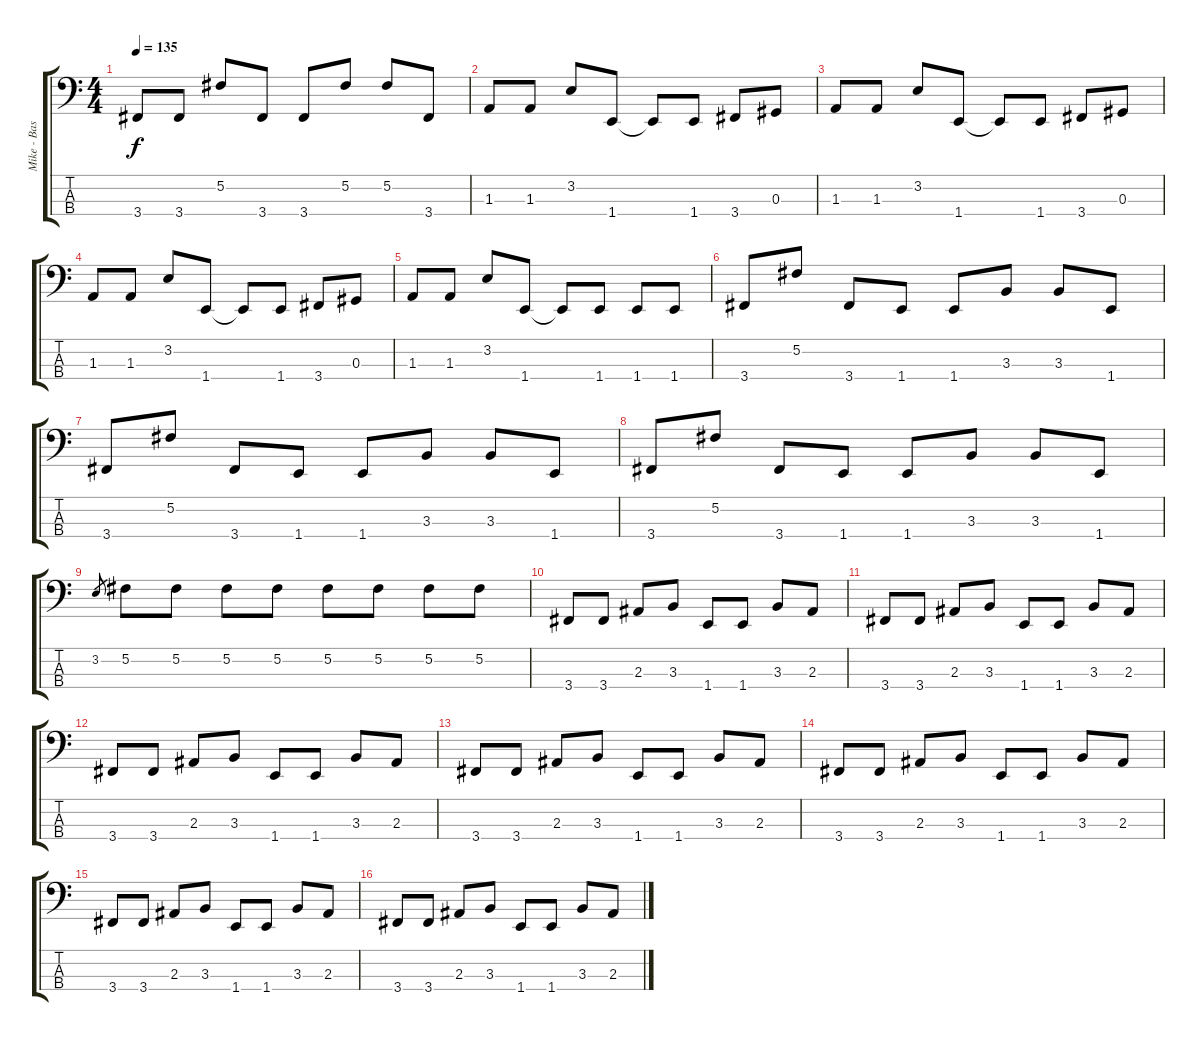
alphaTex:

\track ("Mike - Bass Right" "Mike - Bas") {instrument electricbasspick}
\staff {score tabs}
\tuning (Gb2 Db2 Ab1 Eb1) {hide}
\ts (4 4)
\tempo 135
\clef f4
\ks c
3.4.8{dy f} 3.4.8 5.2.8 3.4.8 3.4.8 5.2.8 5.2.8 3.4.8 |
1.3.8 1.3.8 3.2.8 1.4.8 1.4{t}.8 1.4.8 3.4.8 0.3.8 |
1.3.8 1.3.8 3.2.8 1.4.8 1.4{t}.8 1.4.8 3.4.8 0.3.8 |
1.3.8 1.3.8 3.2.8 1.4.8 1.4{t}.8 1.4.8 3.4.8 0.3.8 |
1.3.8 1.3.8 3.2.8 1.4.8 1.4{t}.8 1.4.8 1.4.8 1.4.8 |
3.4.8 5.2.8 3.4.8 1.4.8 1.4.8 3.3.8 3.3.8 1.4.8 |
3.4.8 5.2.8 3.4.8 1.4.8 1.4.8 3.3.8 3.3.8 1.4.8 |
3.4.8 5.2.8 3.4.8 1.4.8 1.4.8 3.3.8 3.3.8 1.4.8 |
3.2.8{gr} 5.2.8 5.2.8 5.2.8 5.2.8 5.2.8 5.2.8 5.2.8 5.2.8 |
3.4.8 3.4.8 2.3.8 3.3.8 1.4.8 1.4.8 3.3.8 2.3.8 |
3.4.8 3.4.8 2.3.8 3.3.8 1.4.8 1.4.8 3.3.8 2.3.8 |
3.4.8 3.4.8 2.3.8 3.3.8 1.4.8 1.4.8 3.3.8 2.3.8 |
3.4.8 3.4.8 2.3.8 3.3.8 1.4.8 1.4.8 3.3.8 2.3.8 |
3.4.8 3.4.8 2.3.8 3.3.8 1.4.8 1.4.8 3.3.8 2.3.8 |
3.4.8 3.4.8 2.3.8 3.3.8 1.4.8 1.4.8 3.3.8 2.3.8 |
3.4.8 3.4.8 2.3.8 3.3.8 1.4.8 1.4.8 3.3.8 2.3.8
